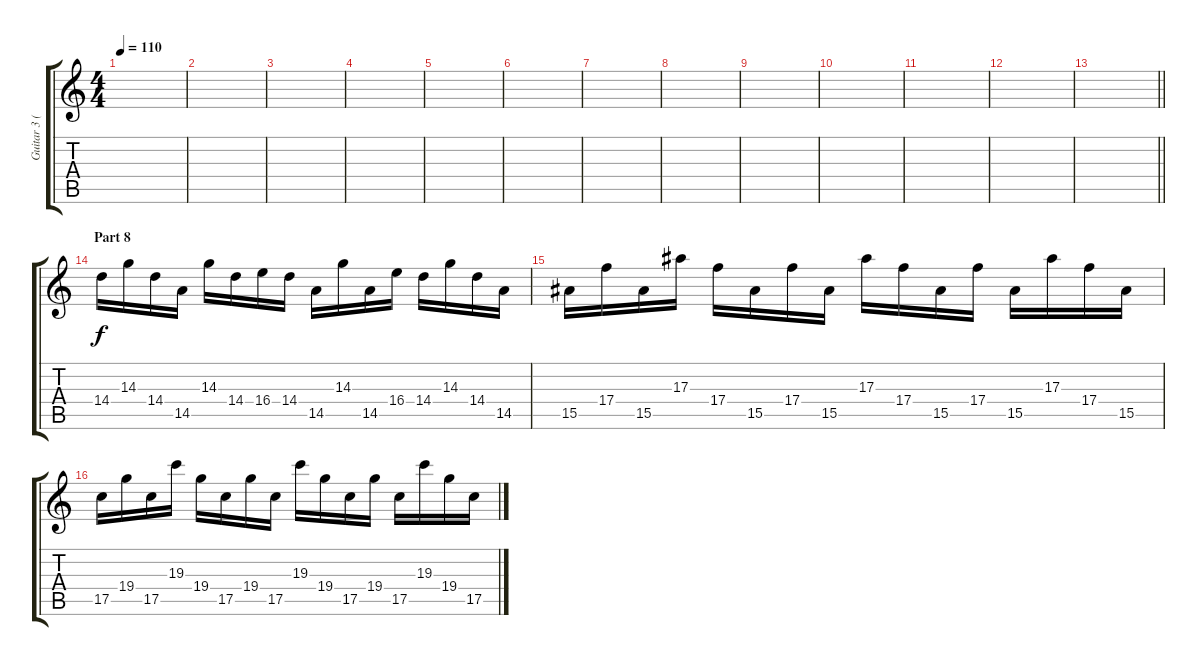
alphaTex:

\track ("Guitar 3 (Lead 1)" "Guitar 3 (") {instrument overdrivenguitar}
\staff {score tabs}
\tuning (D4 A3 F3 C3 G2 D2) {hide}
\ts (4 4)
\tempo 110
\clef g2
\ks c
|
|
|
|
|
|
|
|
|
|
|
|
\barLineRight lightlight
|
\section ("" "Part 8")
14.4.16 14.3.16 14.4.16 14.5.16 14.3.16 14.4.16 16.4.16 14.4.16 14.5.16 14.3.16 14.5.16 16.4.16 14.4.16 14.3.16 14.4.16 14.5.16 |
15.5.16 17.4.16 15.5.16 17.3.16 17.4.16 15.5.16 17.4.16 15.5.16 17.3.16 17.4.16 15.5.16 17.4.16 15.5.16 17.3.16 17.4.16 15.5.16 |
17.5.16 19.4.16 17.5.16 19.3.16 19.4.16 17.5.16 19.4.16 17.5.16 19.3.16 19.4.16 17.5.16 19.4.16 17.5.16 19.3.16 19.4.16 17.5.16
